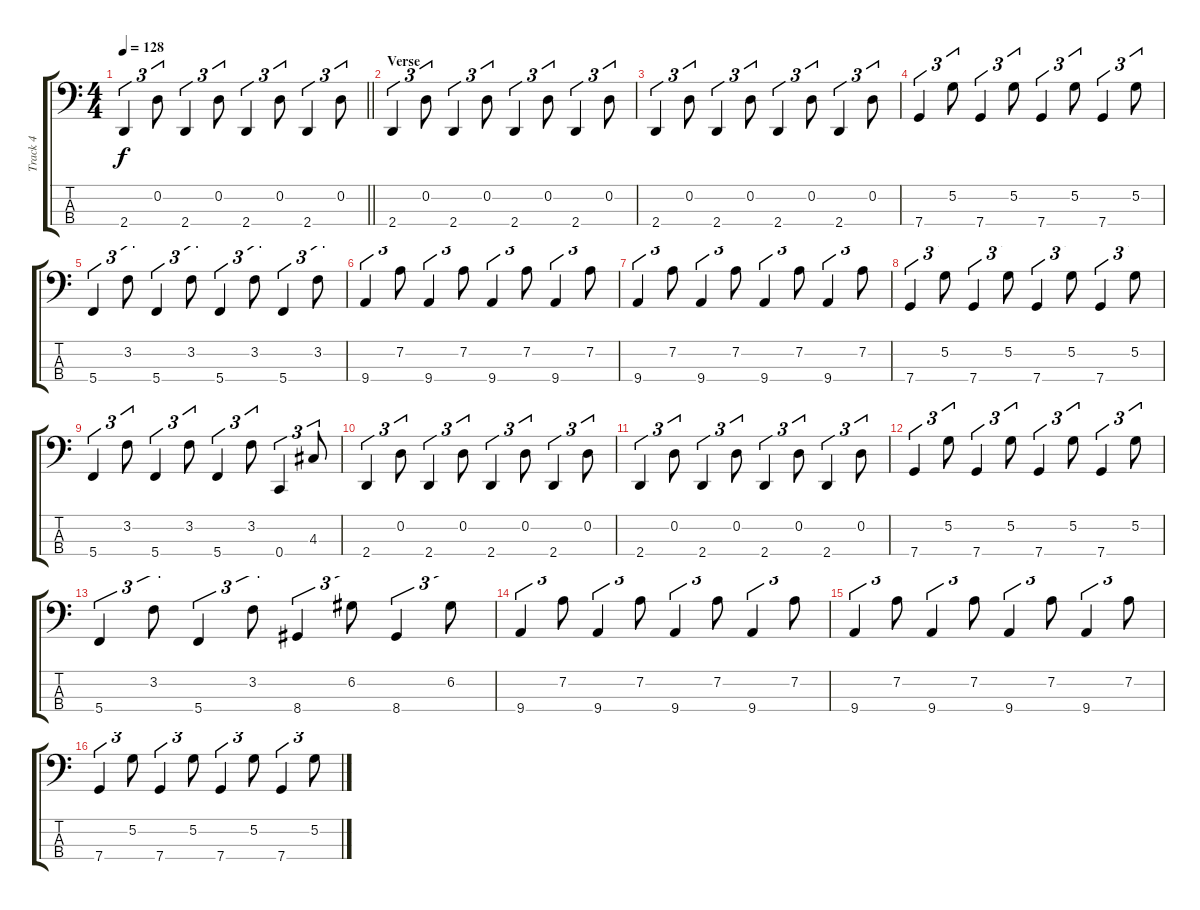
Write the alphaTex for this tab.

\track ("Track 4" "Track 4") {instrument electricbassfinger}
\staff {score tabs}
\tuning (G2 D2 A1 C1) {hide}
\ts (4 4)
\tempo 128
\clef f4
\barLineRight lightlight
\ks c
2.4.4{tu (3 2) dy f} 0.2.8{tu (3 2)} 2.4.4{tu (3 2)} 0.2.8{tu (3 2)} 2.4.4{tu (3 2)} 0.2.8{tu (3 2)} 2.4.4{tu (3 2)} 0.2.8{tu (3 2)} |
\section ("" "Verse")
2.4.4{tu (3 2)} 0.2.8{tu (3 2)} 2.4.4{tu (3 2)} 0.2.8{tu (3 2)} 2.4.4{tu (3 2)} 0.2.8{tu (3 2)} 2.4.4{tu (3 2)} 0.2.8{tu (3 2)} |
2.4.4{tu (3 2)} 0.2.8{tu (3 2)} 2.4.4{tu (3 2)} 0.2.8{tu (3 2)} 2.4.4{tu (3 2)} 0.2.8{tu (3 2)} 2.4.4{tu (3 2)} 0.2.8{tu (3 2)} |
7.4.4{tu (3 2)} 5.2.8{tu (3 2)} 7.4.4{tu (3 2)} 5.2.8{tu (3 2)} 7.4.4{tu (3 2)} 5.2.8{tu (3 2)} 7.4.4{tu (3 2)} 5.2.8{tu (3 2)} |
5.4.4{tu (3 2)} 3.2.8{tu (3 2)} 5.4.4{tu (3 2)} 3.2.8{tu (3 2)} 5.4.4{tu (3 2)} 3.2.8{tu (3 2)} 5.4.4{tu (3 2)} 3.2.8{tu (3 2)} |
9.4.4{tu (3 2)} 7.2.8{tu (3 2)} 9.4.4{tu (3 2)} 7.2.8{tu (3 2)} 9.4.4{tu (3 2)} 7.2.8{tu (3 2)} 9.4.4{tu (3 2)} 7.2.8{tu (3 2)} |
9.4.4{tu (3 2)} 7.2.8{tu (3 2)} 9.4.4{tu (3 2)} 7.2.8{tu (3 2)} 9.4.4{tu (3 2)} 7.2.8{tu (3 2)} 9.4.4{tu (3 2)} 7.2.8{tu (3 2)} |
7.4.4{tu (3 2)} 5.2.8{tu (3 2)} 7.4.4{tu (3 2)} 5.2.8{tu (3 2)} 7.4.4{tu (3 2)} 5.2.8{tu (3 2)} 7.4.4{tu (3 2)} 5.2.8{tu (3 2)} |
5.4.4{tu (3 2)} 3.2.8{tu (3 2)} 5.4.4{tu (3 2)} 3.2.8{tu (3 2)} 5.4.4{tu (3 2)} 3.2.8{tu (3 2)} 0.4.4{tu (3 2)} 4.3.8{tu (3 2)} |
2.4.4{tu (3 2)} 0.2.8{tu (3 2)} 2.4.4{tu (3 2)} 0.2.8{tu (3 2)} 2.4.4{tu (3 2)} 0.2.8{tu (3 2)} 2.4.4{tu (3 2)} 0.2.8{tu (3 2)} |
2.4.4{tu (3 2)} 0.2.8{tu (3 2)} 2.4.4{tu (3 2)} 0.2.8{tu (3 2)} 2.4.4{tu (3 2)} 0.2.8{tu (3 2)} 2.4.4{tu (3 2)} 0.2.8{tu (3 2)} |
7.4.4{tu (3 2)} 5.2.8{tu (3 2)} 7.4.4{tu (3 2)} 5.2.8{tu (3 2)} 7.4.4{tu (3 2)} 5.2.8{tu (3 2)} 7.4.4{tu (3 2)} 5.2.8{tu (3 2)} |
5.4.4{tu (3 2)} 3.2.8{tu (3 2)} 5.4.4{tu (3 2)} 3.2.8{tu (3 2)} 8.4.4{tu (3 2)} 6.2.8{tu (3 2)} 8.4.4{tu (3 2)} 6.2.8{tu (3 2)} |
9.4.4{tu (3 2)} 7.2.8{tu (3 2)} 9.4.4{tu (3 2)} 7.2.8{tu (3 2)} 9.4.4{tu (3 2)} 7.2.8{tu (3 2)} 9.4.4{tu (3 2)} 7.2.8{tu (3 2)} |
9.4.4{tu (3 2)} 7.2.8{tu (3 2)} 9.4.4{tu (3 2)} 7.2.8{tu (3 2)} 9.4.4{tu (3 2)} 7.2.8{tu (3 2)} 9.4.4{tu (3 2)} 7.2.8{tu (3 2)} |
7.4.4{tu (3 2)} 5.2.8{tu (3 2)} 7.4.4{tu (3 2)} 5.2.8{tu (3 2)} 7.4.4{tu (3 2)} 5.2.8{tu (3 2)} 7.4.4{tu (3 2)} 5.2.8{tu (3 2)}
